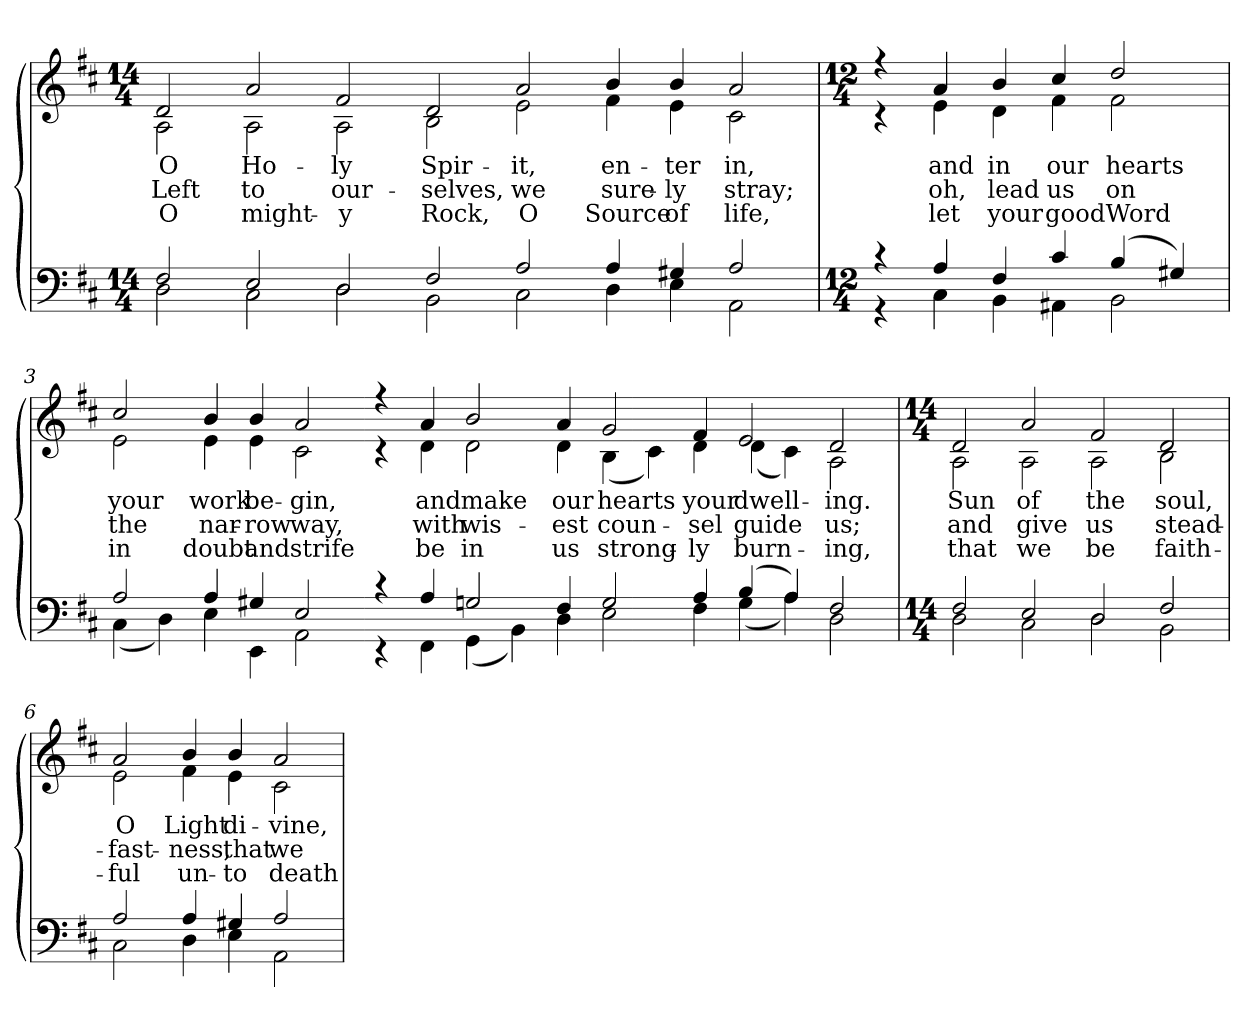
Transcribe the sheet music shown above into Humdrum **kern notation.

**kern	**kern	**text	**text	**text
*part2	*part1	*part1	*part1	*part1
*staff2	*staff1	*staff1	*staff1	*staff1
*clefF4	*clefG2	*	*	*
*k[f#c#]	*k[f#c#]	*	*	*
*M14/4	*M14/4	*	*	*
=1	=1	=1	=1	=1
*^	*	*	*	*
!	!	!LO:TX:b:i:t=Verse	!	!	!
!	!	!	!LO:LY:b	!LO:LY:b	!LO:LY:b
*	*	*^	*	*	*
2F#/	2D\	2d/	2A\	O	Left	O
!	!	!	!	!LO:LY:b	!LO:LY:b	!LO:LY:b
2E/	2C#\	2a/	2A\	Ho-	to	might-
!	!	!	!	!LO:LY:b	!LO:LY:b	!LO:LY:b
2D/	2D\	2f#/	2A\	-ly	our-	-y
!	!	!	!	!LO:LY:b	!LO:LY:b	!LO:LY:b
2F#/	2BB\	2d/	2B\	Spir-	-selves,	Rock,
!	!	!	!	!LO:LY:b	!LO:LY:b	!LO:LY:b
2A/	2C#\	2a/	2e\	-it,	we	O
!	!	!	!	!LO:LY:b	!LO:LY:b	!LO:LY:b
4A/	4D\	4b/	4f#\	en-	sure-	Source
!	!	!	!	!LO:LY:b	!LO:LY:b	!LO:LY:b
4G#X/	4E\	4b/	4e\	-ter	-ly	of
!	!	!	!	!LO:LY:b	!LO:LY:b	!LO:LY:b
2A/	2AA\	2a/	2c#\	in,	stray;	life,
!!LO:LB:g=z	!!
=2	=2	=2	=2	=2	=2	=2
*M12/4	*	*M12/4	*	*	*	*
4r	4r	4r	4r	.	.	.
!	!	!	!	!LO:LY:b	!LO:LY:b	!LO:LY:b
4A/	4C#\	4a/	4e\	and	oh,	let
!	!	!	!	!LO:LY:b	!LO:LY:b	!LO:LY:b
4F#/	4BB\	4b/	4d\	in	lead	your
!	!	!	!	!LO:LY:b	!LO:LY:b	!LO:LY:b
4c#/	4AA#X\	4cc#/	4f#\	our	us	good
!	!	!	!	!LO:LY:b	!LO:LY:b	!LO:LY:b
(>4B/	2BB\	2dd/	2f#\	hearts	on	Word
4G#X/)	.	.	.	.	.	.
=3	=3	=3	=3	=3	=3	=3
!	!	!	!	!LO:LY:b	!LO:LY:b	!LO:LY:b
2A/	(<4C#\	2cc#/	2e\	your	the	in
.	4D\)	.	.	.	.	.
!	!	!	!	!LO:LY:b	!LO:LY:b	!LO:LY:b
4A/	4E\	4b/	4e\	work	nar-	doubt
!	!	!	!	!LO:LY:b	!LO:LY:b	!LO:LY:b
4G#i/	4EE\	4b/	4e\	be-	-row	and
!	!	!	!	!LO:LY:b	!LO:LY:b	!LO:LY:b
2E/	2AA\	2a/	2c#\	-gin,	way,	strife
!!LO:LB:g=z	!!
=4-	=4-	=4-	=4-	=4-	=4-	=4-
4r	4r	4r	4r	.	.	.
!	!	!	!	!LO:LY:b	!LO:LY:b	!LO:LY:b
4A/	4FF#\	4a/	4d\	and	with	be
!	!	!	!	!LO:LY:b	!LO:LY:b	!LO:LY:b
2G/	(<4GG\	2b/	2d\	make	wis-	in
.	4BB\)	.	.	.	.	.
!	!	!	!	!LO:LY:b	!LO:LY:b	!LO:LY:b
4F#/	4D\	4a/	4d\	our	-est	us
!	!	!	!	!LO:LY:b	!LO:LY:b	!LO:LY:b
2G/	2E\	2g/	(<4B\	hearts	coun-	strong-
.	.	.	4c#\)	.	.	.
!	!	!	!	!LO:LY:b	!LO:LY:b	!LO:LY:b
4A/	4F#\	4f#/	4d\	your	-sel	-ly
!	!	!	!	!LO:LY:b	!LO:LY:b	!LO:LY:b
(>4B/	(<4G\	2e/	(<4d\	dwell-	guide	burn-
4A/)	4A\)	.	4c#\)	.	.	.
!	!	!	!	!LO:LY:b	!LO:LY:b	!LO:LY:b
2F#/	2D\	2d/	2A\	-ing.	us;	-ing,
!!LO:LB:g=z	!!
=5	=5	=5	=5	=5	=5	=5
*M14/4	*	*M14/4	*	*	*	*
!	!	!	!	!LO:LY:b	!LO:LY:b	!LO:LY:b
2F#/	2D\	2d/	2A\	Sun	and	that
!	!	!	!	!LO:LY:b	!LO:LY:b	!LO:LY:b
2E/	2C#\	2a/	2A\	of	give	we
!	!	!	!	!LO:LY:b	!LO:LY:b	!LO:LY:b
2D/	2D\	2f#/	2A\	the	us	be
!	!	!	!	!LO:LY:b	!LO:LY:b	!LO:LY:b
2F#/	2BB\	2d/	2B\	soul,	stead-	faith-
=6	=6	=6	=6	=6	=6	=6
!	!	!	!	!LO:LY:b	!LO:LY:b	!LO:LY:b
2A/	2C#\	2a/	2e\	O	-fast-	-ful
!	!	!	!	!LO:LY:b	!LO:LY:b	!LO:LY:b
4A/	4D\	4b/	4f#\	Light	-ness,	un-
!	!	!	!	!LO:LY:b	!LO:LY:b	!LO:LY:b
4G#X/	4E\	4b/	4e\	di-	that	-to
!	!	!	!	!LO:LY:b	!LO:LY:b	!LO:LY:b
2A/	2AA\	2a/	2c#\	-vine,	we	death
*v	*v	*	*	*	*	*
*	*v	*v	*	*	*
=	=	=	=	=
*-	*-	*-	*-	*-
